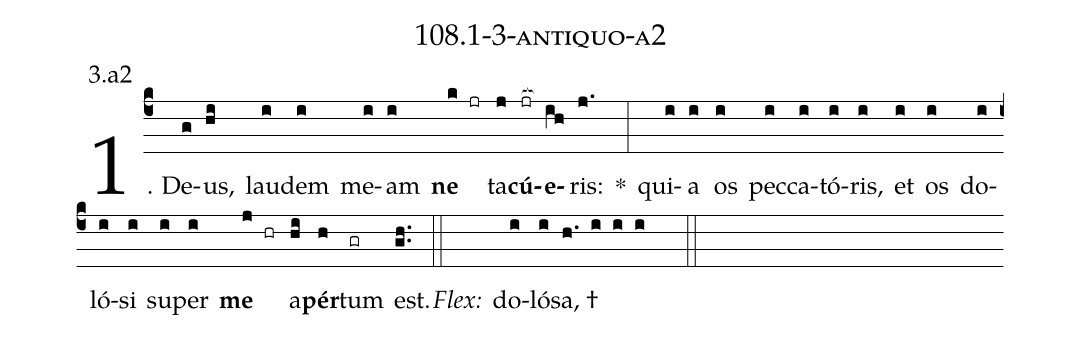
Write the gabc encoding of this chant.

name: 108.1-3-antiquo-a2;
annotation: 3.a2;
%%
(c4)1. De(g)us,(hi) lau(i)dem(i) me(i)am(i) <b>ne</b>(k jr) ta(j)<b>cú</b>(jr[ocb:1{])<b>e</b>(ih[ocb:0}])ris:(j.) *(:) qui(i)a(i) os(i) pec(i)ca(i)tó(i)ris,(i) et(i) os(i) do(i)ló(i)si(i) su(i)per(i) <b>me</b>(j hr) a(hi)<b>pér</b>(h)tum(gr) est.(gh..) (::)
<i>Flex:</i>()  do(i)ló(i)sa, †(h. i i i  ::)
